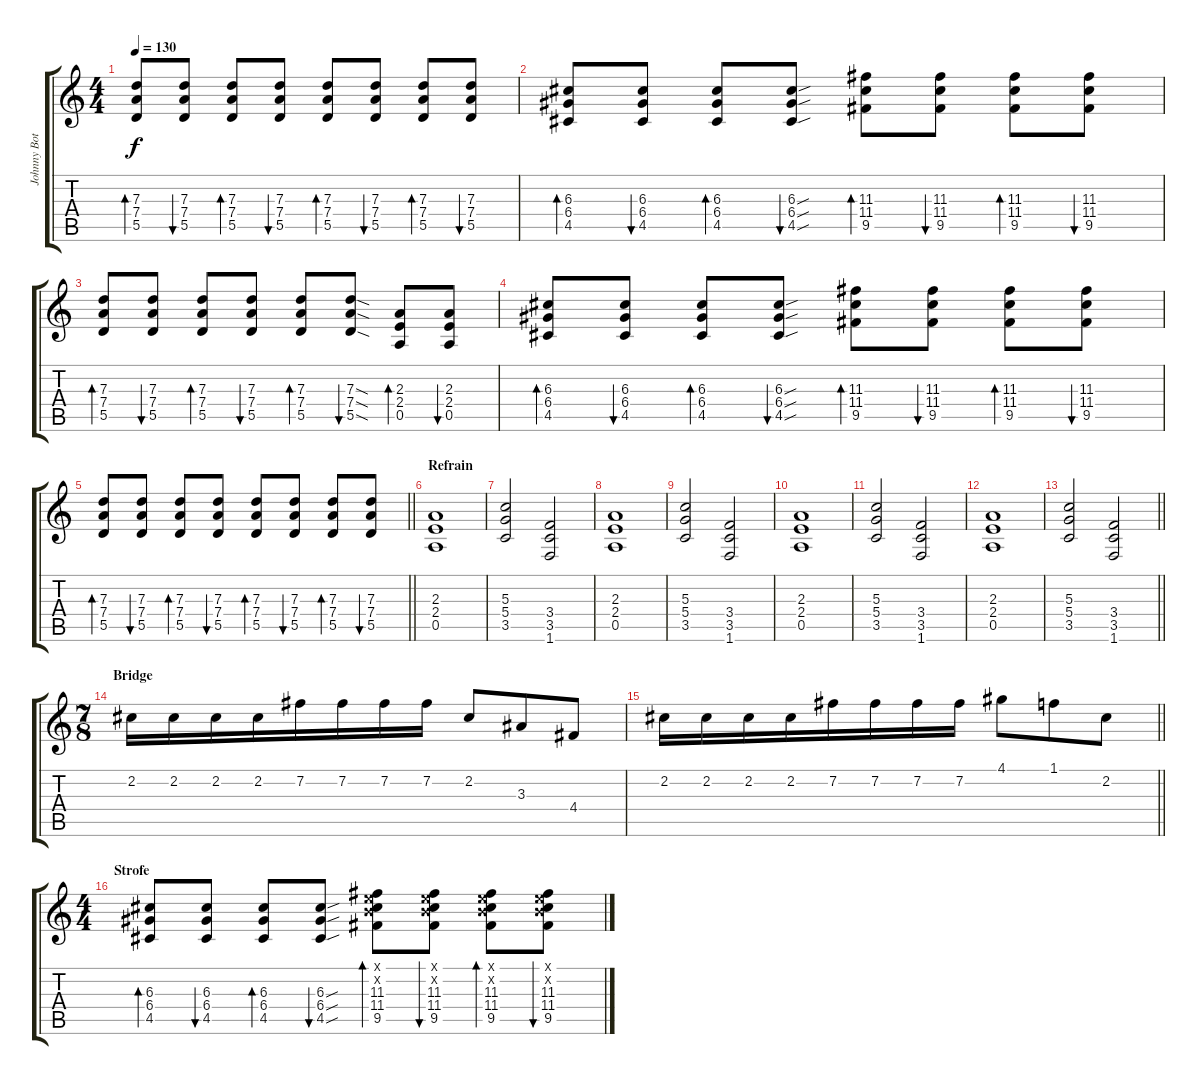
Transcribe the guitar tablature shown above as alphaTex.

\track ("Johnny Bottrop" "Johnny Bot") {instrument distortionguitar}
\staff {score tabs}
\tuning (E4 B3 G3 D3 A2 E2) {hide}
\ts (4 4)
\tempo 130
\clef g2
\ks c
(7.3 7.4 5.5).8{bd 30 dy f} (7.3 7.4 5.5).8{bu 30} (7.3 7.4 5.5).8{bd 30} (7.3 7.4 5.5).8{bu 30} (7.3 7.4 5.5).8{bd 30} (7.3 7.4 5.5).8{bu 30} (7.3 7.4 5.5).8{bd 30} (7.3 7.4 5.5).8{bu 30} |
(6.3 6.4 4.5).8{bd 30} (6.3 6.4 4.5).8{bu 30} (6.3 6.4 4.5).8{bd 30} (6.3{sou} 6.4{sou} 4.5{sou}).8{bu 30} (11.3 11.4 9.5).8{bd 30} (11.3 11.4 9.5).8{bu 30} (11.3 11.4 9.5).8{bd 30} (11.3 11.4 9.5).8{bu 30} |
(7.3 7.4 5.5).8{bd 30} (7.3 7.4 5.5).8{bu 30} (7.3 7.4 5.5).8{bd 30} (7.3 7.4 5.5).8{bu 30} (7.3 7.4 5.5).8{bd 30} (7.3{sod} 7.4{sod} 5.5{sod}).8{bu 30} (2.3 2.4 0.5).8{bd 30} (2.3 2.4 0.5).8{bu 30} |
(6.3 6.4 4.5).8{bd 30} (6.3 6.4 4.5).8{bu 30} (6.3 6.4 4.5).8{bd 30} (6.3{sou} 6.4{sou} 4.5{sou}).8{bu 30} (11.3 11.4 9.5).8{bd 30} (11.3 11.4 9.5).8{bu 30} (11.3 11.4 9.5).8{bd 30} (11.3 11.4 9.5).8{bu 30} |
\barLineRight lightlight
(7.3 7.4 5.5).8{bd 30} (7.3 7.4 5.5).8{bu 30} (7.3 7.4 5.5).8{bd 30} (7.3 7.4 5.5).8{bu 30} (7.3 7.4 5.5).8{bd 30} (7.3 7.4 5.5).8{bu 30} (7.3 7.4 5.5).8{bd 30} (7.3 7.4 5.5).8{bu 30} |
\section ("" "Refrain")
(2.3 2.4 0.5).1 |
(5.3 5.4 3.5).2 (3.4 3.5 1.6).2 |
(2.3 2.4 0.5).1 |
(5.3 5.4 3.5).2 (3.4 3.5 1.6).2 |
(2.3 2.4 0.5).1 |
(5.3 5.4 3.5).2 (3.4 3.5 1.6).2 |
(2.3 2.4 0.5).1 |
\barLineRight lightlight
(5.3 5.4 3.5).2 (3.4 3.5 1.6).2 |
\ts (7 8)
\section ("" "Bridge")
2.2.16{instrument electricguitarclean} 2.2.16 2.2.16 2.2.16 7.2.16 7.2.16 7.2.16 7.2.16 2.2.8 3.3.8 4.4.8 |
\barLineRight lightlight
2.2.16 2.2.16 2.2.16 2.2.16 7.2.16 7.2.16 7.2.16 7.2.16 4.1.8 1.1.8 2.2.8 |
\ts (4 4)
\section ("" "Strofe")
(6.3 6.4 4.5).8{bd 30 instrument distortionguitar} (6.3 6.4 4.5).8{bu 30} (6.3 6.4 4.5).8{bd 30} (6.3{sou} 6.4{sou} 4.5{sou}).8{bu 30} (0.1{x} 0.2{x} 11.3 11.4 9.5).8{bd 30} (0.1{x} 0.2{x} 11.3 11.4 9.5).8{bu 30} (0.1{x} 0.2{x} 11.3 11.4 9.5).8{bd 30} (0.1{x} 0.2{x} 11.3 11.4 9.5).8{bu 30}
